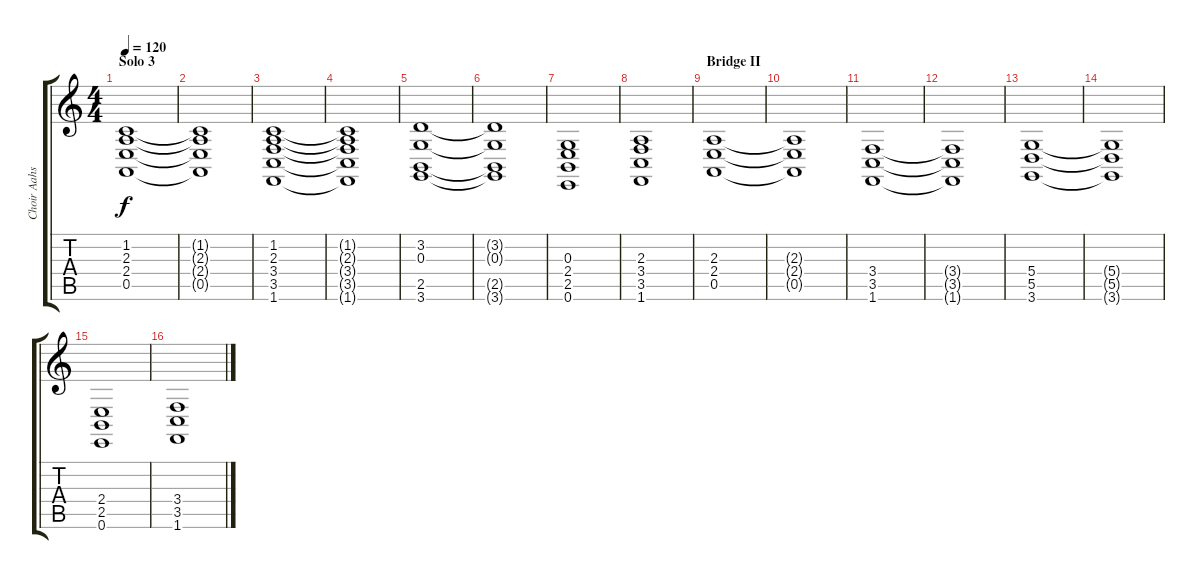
\track ("Choir Aahs" "Choir Aahs") {instrument choiraahs}
\staff {score tabs}
\tuning (E4 B3 G3 D3 A2 E2) {hide}
\ts (4 4)
\section ("" "Solo 3")
\tempo 120
\clef g2
\ks c
(1.2 2.3 2.4 0.5).1{dy f} |
(1.2{t} 2.3{t} 2.4{t} 0.5{t}).1 |
(1.2 2.3 3.4 3.5 1.6).1 |
(1.2{t} 2.3{t} 3.4{t} 3.5{t} 1.6{t}).1 |
(3.2 0.3 2.5 3.6).1 |
(3.2{t} 0.3{t} 2.5{t} 3.6{t}).1 |
(0.3 2.4 2.5 0.6).1 |
(2.3 3.4 3.5 1.6).1 |
\section ("" "Bridge II")
(2.3 2.4 0.5).1 |
(2.3{t} 2.4{t} 0.5{t}).1 |
(3.4 3.5 1.6).1 |
(3.4{t} 3.5{t} 1.6{t}).1 |
(5.4 5.5 3.6).1 |
(5.4{t} 5.5{t} 3.6{t}).1 |
(2.4 2.5 0.6).1 |
(3.4 3.5 1.6).1
